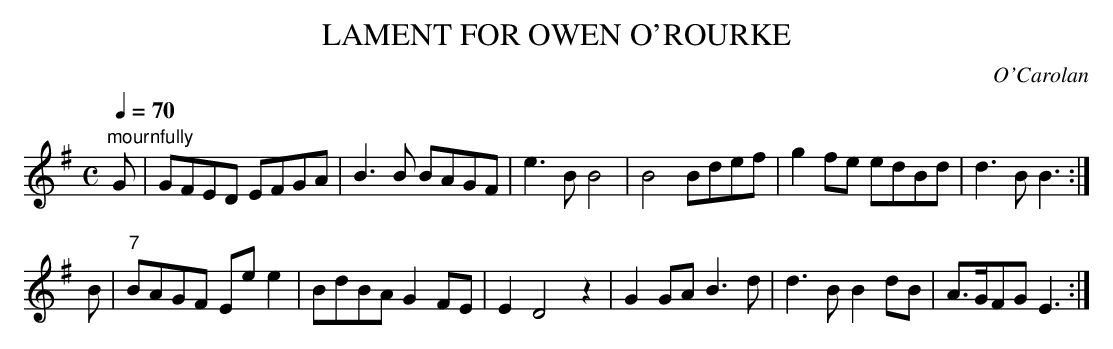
X:1
T:LAMENT FOR OWEN O'ROURKE
C:O'Carolan
the last page of the book had gone missing!" (Brennan)
Q:1/4=70
M:C
L:1/8
K:Em
"mournfully"
G|GFED EFGA|B3B BAGF|e3B B4|B4 Bdef|\
g2fe edBd|d3B B3:|% 6 measures
B|"7"BAGF Eee2|BdBA G2FE|E2 D4 z2|G2GA B3d|\
d3B B2dB|A>GFG E3:|% 6 measures
